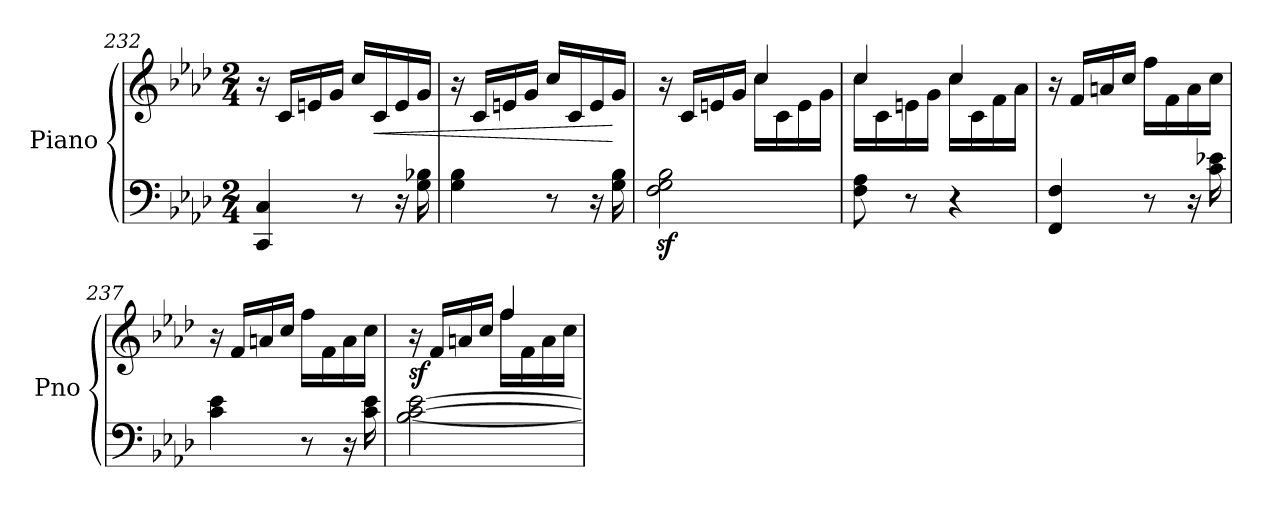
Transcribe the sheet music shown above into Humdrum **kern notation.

**kern	**kern	**dynam
*part1	*part1	*part1
*staff2	*staff1	*staff1/2
*I"Piano	*	*
*I'Pno	*	*
*clefF4	*clefG2	*
*k[b-e-a-d-]	*k[b-e-a-d-]	*
*M2/4	*M2/4	*
=232	=232	=232
4CC/ 4C/	16r	.
.	16c/LL	.
.	16en/	.
.	16g/JJ	.
8r	16cc/LL	.
!	!	!LO:HP:b
.	16c/	<
16r	16e/	.
16G\ 16B-X\	16g/JJ	.
=233	=233	=233
4G\ 4B-\	16r	.
.	16c/LL	.
.	16en/	.
.	16g/JJ	.
8r	16cc/LL	.
.	16c/	.
16r	16e/	.
16G\ 16B-\	16g/JJ	[
=234	=234	=234
*	*^	*
2F\z> 2G\z> 2B-\z>	16r	4ryy	.
.	16c/LL	.	.
.	16en/	.	.
.	16g/JJ	.	.
.	16cc\LL	4cc/	.
.	16c\	.	.
.	16e\	.	.
.	16g\JJ	.	.
=235	=235	=235	=235
8F\ 8A-\	4cc/	16cc\LL	.
.	.	16c\	.
8r	.	16en\	.
.	.	16g\JJ	.
4r	4cc/	16cc\LL	.
.	.	16c\	.
.	.	16f\	.
.	.	16a-\JJ	.
!!LO:LB:g=z
=236	=236	=236	=236
!	!	!	!LO:DY:b
*	*v	*v	*
4FF/ 4F/	16r	other-dynamics
.	16f/LL	.
.	16an/	.
.	16cc/JJ	.
8r	16ff\LL	.
.	16f\	.
16r	16a\	.
16c\ 16e-X\	16cc\JJ	.
=237	=237	=237
4c\ 4e-\	16r	.
.	16f/LL	.
.	16an/	.
.	16cc/JJ	.
8r	16ff\LL	.
.	16f\	.
16r	16a\	.
16c\ 16e-\	16cc\JJ	.
=238	=238	=238
*	*^	*
!	!	!	!LO:DY:b
[2B-\ [2c\ [2e-\	16r	4ryy	sf
.	16f/LL	.	.
.	16an/	.	.
.	16cc/JJ	.	.
.	16ff\LL	4ff/	.
.	16f\	.	.
.	16a\	.	.
.	16cc\JJ	.	.
*	*v	*v	*
=	=	=
*-	*-	*-
